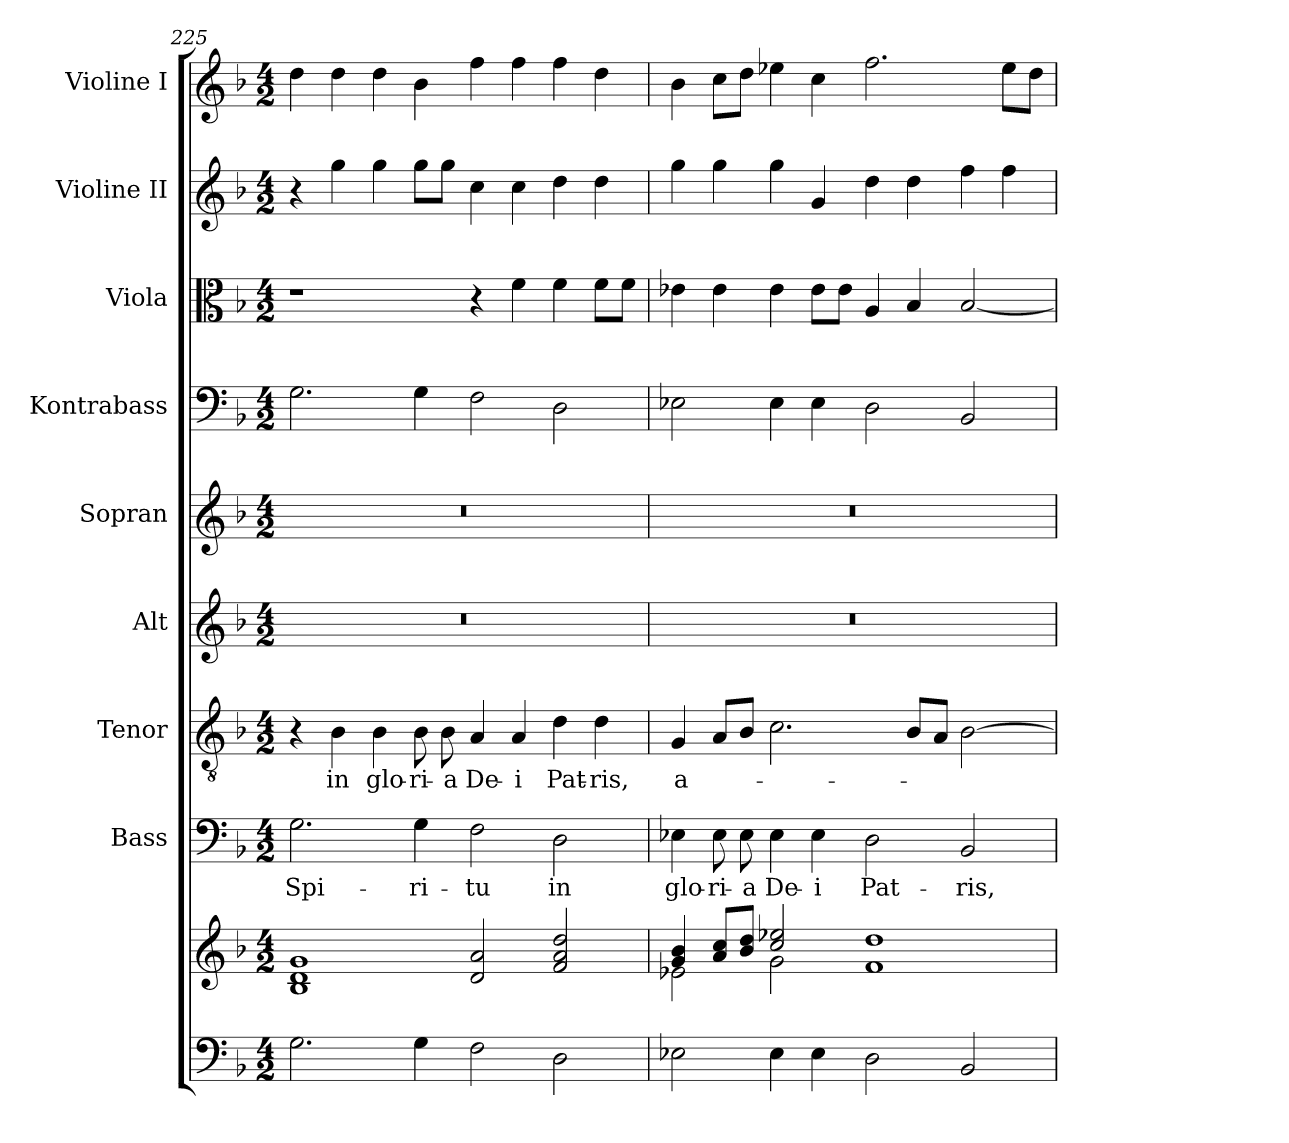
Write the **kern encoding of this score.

**kern	**kern	**kern	**text	**kern	**text	**kern	**kern	**kern	**kern	**kern	**kern
*part9	*part9	*part8	*part8	*part7	*part7	*part6	*part5	*part4	*part3	*part2	*part1
*staff10	*staff9	*staff8	*staff8	*staff7	*staff7	*staff6	*staff5	*staff4	*staff3	*staff2	*staff1
*	*	*I"Bass	*	*I"Tenor	*	*I"Alt	*I"Sopran	*I"Kontrabass	*I"Viola	*I"Violine II	*I"Violine I
*	*	*I'B.	*	*I'T.	*	*I'A.	*I'S.	*I'Kb.	*I'Vla.	*I'Vl. II	*I'Vl. I
*clefF4	*clefG2	*clefF4	*	*clefGv2	*	*clefG2	*clefG2	*clefF4	*clefC3	*clefG2	*clefG2
*	*	*	*	*	*	*	*	*ITrd7c12	*	*	*
*k[b-]	*k[b-]	*k[b-]	*	*k[b-]	*	*k[b-]	*k[b-]	*k[b-]	*k[b-]	*k[b-]	*k[b-]
*F:	*F:	*F:	*	*F:	*	*F:	*F:	*F:	*F:	*F:	*F:
*M4/2	*M4/2	*M4/2	*	*M4/2	*	*M4/2	*M4/2	*M4/2	*M4/2	*M4/2	*M4/2
=225	=225	=225	=225	=225	=225	=225	=225	=225	=225	=225	=225
!	!	!	!LO:LY:b	!	!	!	!	!	!	!	!
2.G\	1B- 1d 1g	2.G\	Spi-	4r	.	0r	0r	2.GG\	1r	4r	4dd\
!	!	!	!	!	!LO:LY:b	!	!	!	!	!	!
.	.	.	.	4B-\	in	.	.	.	.	4gg\	4dd\
!	!	!	!	!	!LO:LY:b	!	!	!	!	!	!
.	.	.	.	4B-\	glo-	.	.	.	.	4gg\	4dd\
!	!	!	!LO:LY:b	!	!LO:LY:b	!	!	!	!	!	!
4G\	.	4G\	-ri-	8B-\	-ri-	.	.	4GG\	.	8gg\L	4b-\
!	!	!	!	!	!LO:LY:b	!	!	!	!	!	!
.	.	.	.	8B-\	-a	.	.	.	.	8gg\J	.
!	!	!	!LO:LY:b	!	!LO:LY:b	!	!	!	!	!	!
2F\	2d/ 2a/	2F\	-tu	4A/	De-	.	.	2FF\	4r	4cc\	4ff\
!	!	!	!	!	!LO:LY:b	!	!	!	!	!	!
.	.	.	.	4A/	-i	.	.	.	4f\	4cc\	4ff\
!	!	!	!LO:LY:b	!	!LO:LY:b	!	!	!	!	!	!
2D\	2f/ 2a/ 2dd/	2D\	in	4d\	Pat-	.	.	2DD\	4f\	4dd\	4ff\
!	!	!	!	!	!LO:LY:b	!	!	!	!	!	!
.	.	.	.	4d\	-ris,	.	.	.	8f\L	4dd\	4dd\
.	.	.	.	.	.	.	.	.	8f\J	.	.
!!LO:PB:g=z
=226	=226	=226	=226	=226	=226	=226	=226	=226	=226	=226	=226
*	*^	*	*	*	*	*	*	*	*	*	*
!	!	!	!	!LO:LY:b	!	!LO:LY:b	!	!	!	!	!	!
2E-X\	4g/ 4b-/	2e-X\	4E-X\	glo-	4G/	a-	0r	0r	2EE-X\	4e-X\	4gg\	4b-\
!	!	!	!	!LO:LY:b	!	!	!	!	!	!	!	!
.	8a/ 8cc/L	.	8E-\	-ri-	8A/L	.	.	.	.	4e-\	4gg\	8cc\L
!	!	!	!	!LO:LY:b	!	!	!	!	!	!	!	!
.	8b-/ 8dd/J	.	8E-\	-a	8B-/J	.	.	.	.	.	.	8dd\J
!	!	!	!	!LO:LY:b	!	!	!	!	!	!	!	!
4E-\	2cc/ 2ee-X/	2g\	4E-\	De-	2.c\	.	.	.	4EE-\	4e-\	4gg\	4ee-X\
!	!	!	!	!LO:LY:b	!	!	!	!	!	!	!	!
4E-\	.	.	4E-\	-i	.	.	.	.	4EE-\	8e-\L	4g/	4cc\
.	.	.	.	.	.	.	.	.	.	8e-\J	.	.
!	!	!	!	!LO:LY:b	!	!	!	!	!	!	!	!
2D\	1dd	1f	2D\	Pat-	.	.	.	.	2DD\	4A/	4dd\	2.ff\
.	.	.	.	.	8B-/L	.	.	.	.	4B-/	4dd\	.
.	.	.	.	.	8A/J	.	.	.	.	.	.	.
!	!	!	!	!LO:LY:b	!	!	!	!	!	!	!	!
2BB-/	.	.	2BB-/	-ris,	[2B-\	.	.	.	2BBB-/	[2B-/	4ff\	.
.	.	.	.	.	.	.	.	.	.	.	4ff\	8ee-\L
.	.	.	.	.	.	.	.	.	.	.	.	8dd\J
*	*v	*v	*	*	*	*	*	*	*	*	*	*
=	=	=	=	=	=	=	=	=	=	=	=
*-	*-	*-	*-	*-	*-	*-	*-	*-	*-	*-	*-
